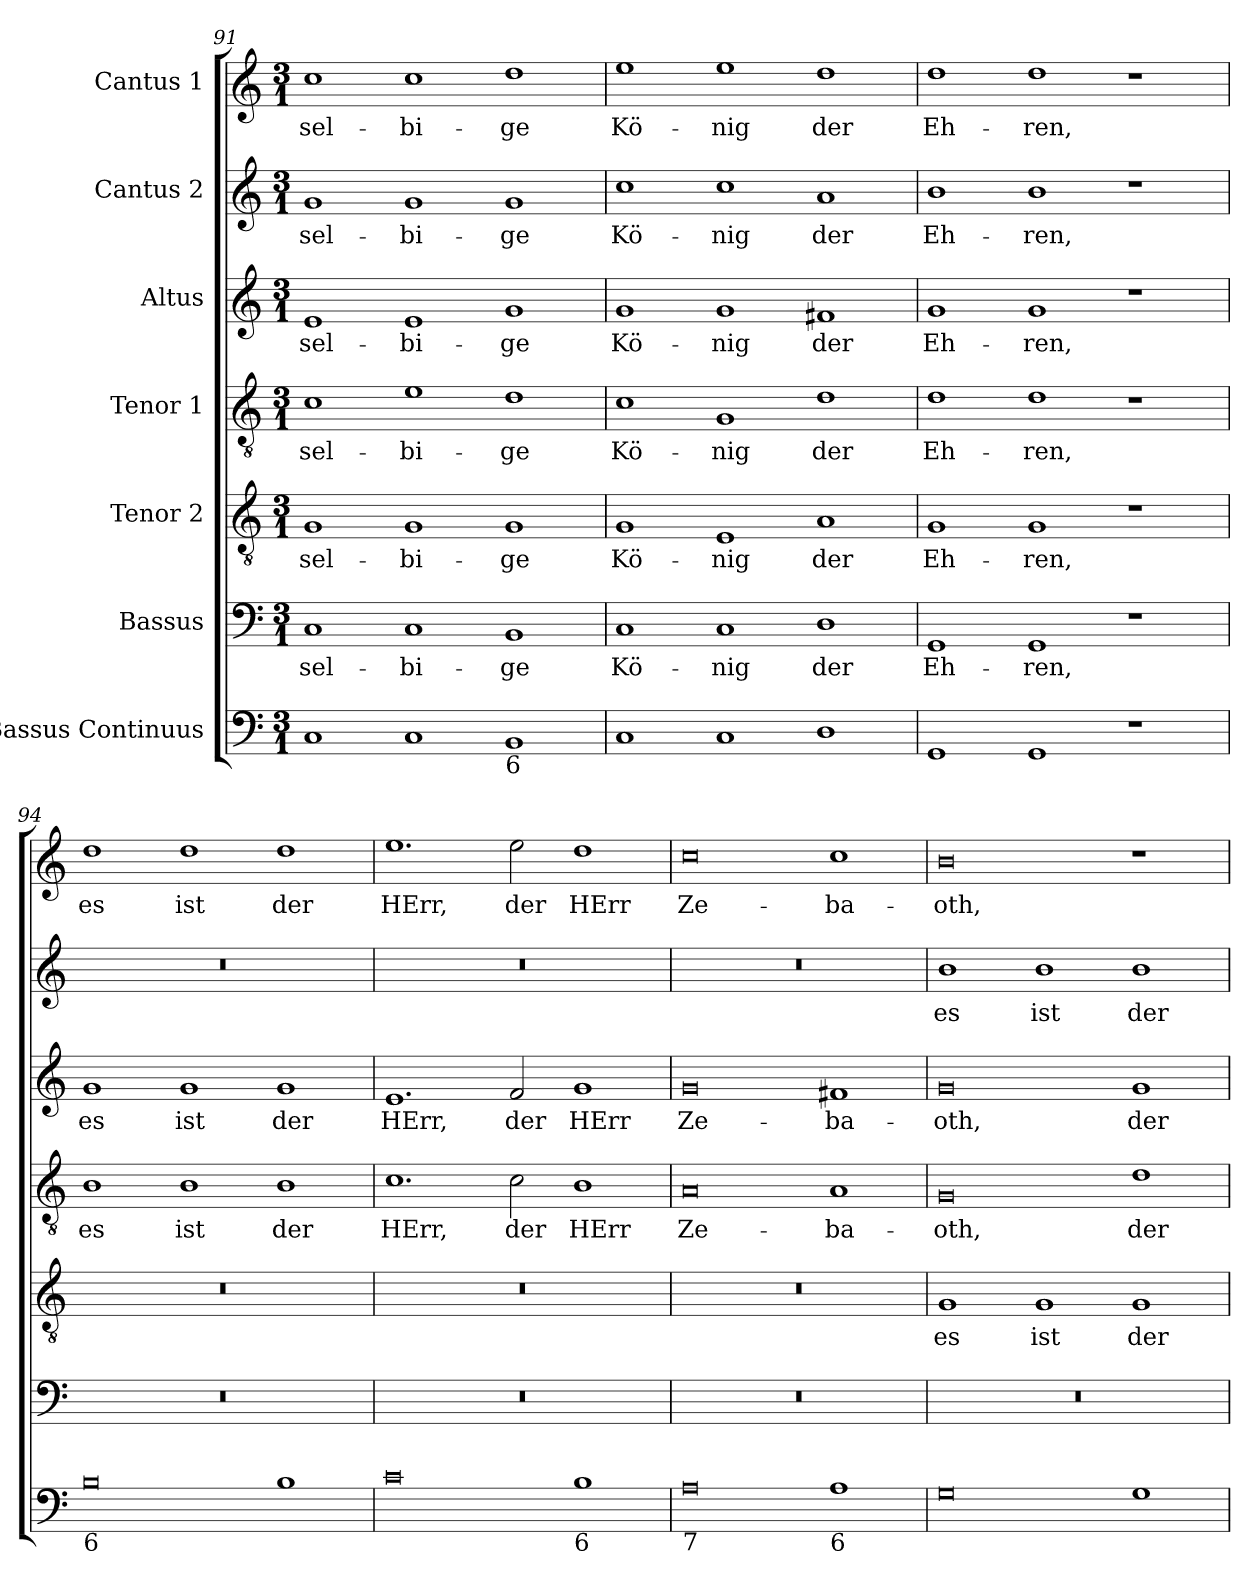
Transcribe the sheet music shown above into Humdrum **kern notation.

**kern	**kern	**text	**kern	**text	**kern	**text	**kern	**text	**kern	**text	**kern	**text
*part7	*part6	*part6	*part5	*part5	*part4	*part4	*part3	*part3	*part2	*part2	*part1	*part1
*staff7	*staff6	*staff6	*staff5	*staff5	*staff4	*staff4	*staff3	*staff3	*staff2	*staff2	*staff1	*staff1
*I"Bassus Continuus	*I"Bassus	*	*I"Tenor 2	*	*I"Tenor 1	*	*I"Altus	*	*I"Cantus 2	*	*I"Cantus 1	*
!!LO:LB:g=z
*clefF4	*clefF4	*	*clefGv2	*	*clefGv2	*	*clefG2	*	*clefG2	*	*clefG2	*
*k[]	*k[]	*	*k[]	*	*k[]	*	*k[]	*	*k[]	*	*k[]	*
*C:	*C:	*	*C:	*	*C:	*	*C:	*	*C:	*	*C:	*
*M3/1	*M3/1	*	*M3/1	*	*M3/1	*	*M3/1	*	*M3/1	*	*M3/1	*
=91	=91	=91	=91	=91	=91	=91	=91	=91	=91	=91	=91	=91
!	!	!LO:LY:b	!	!LO:LY:b	!	!LO:LY:b	!	!LO:LY:b	!	!LO:LY:b	!	!LO:LY:b
1C	1C	-sel-	1G	-sel-	1c	-sel-	1e	-sel-	1g	-sel-	1cc	-sel-
!	!	!LO:LY:b	!	!LO:LY:b	!	!LO:LY:b	!	!LO:LY:b	!	!LO:LY:b	!	!LO:LY:b
1C	1C	-bi-	1G	-bi-	1e	-bi-	1e	-bi-	1g	-bi-	1cc	-bi-
!LO:TX:b:t=6	!	!	!	!	!	!	!	!	!	!	!	!
!	!	!LO:LY:b	!	!LO:LY:b	!	!LO:LY:b	!	!LO:LY:b	!	!LO:LY:b	!	!LO:LY:b
1BB	1BB	-ge	1G	-ge	1d	-ge	1g	-ge	1g	-ge	1dd	-ge
=92	=92	=92	=92	=92	=92	=92	=92	=92	=92	=92	=92	=92
!	!	!LO:LY:b	!	!LO:LY:b	!	!LO:LY:b	!	!LO:LY:b	!	!LO:LY:b	!	!LO:LY:b
1C	1C	Kö-	1G	Kö-	1c	Kö-	1g	Kö-	1cc	Kö-	1ee	Kö-
!	!	!LO:LY:b	!	!LO:LY:b	!	!LO:LY:b	!	!LO:LY:b	!	!LO:LY:b	!	!LO:LY:b
1C	1C	-nig	1E	-nig	1G	-nig	1g	-nig	1cc	-nig	1ee	-nig
!	!	!LO:LY:b	!	!LO:LY:b	!	!LO:LY:b	!	!LO:LY:b	!	!LO:LY:b	!	!LO:LY:b
1D	1D	der	1A	der	1d	der	1f#X	der	1a	der	1dd	der
=93	=93	=93	=93	=93	=93	=93	=93	=93	=93	=93	=93	=93
!	!	!LO:LY:b	!	!LO:LY:b	!	!LO:LY:b	!	!LO:LY:b	!	!LO:LY:b	!	!LO:LY:b
1GG	1GG	Eh-	1G	Eh-	1d	Eh-	1g	Eh-	1b	Eh-	1dd	Eh-
!	!	!LO:LY:b	!	!LO:LY:b	!	!LO:LY:b	!	!LO:LY:b	!	!LO:LY:b	!	!LO:LY:b
1GG	1GG	-ren,	1G	-ren,	1d	-ren,	1g	-ren,	1b	-ren,	1dd	-ren,
1r	1r	.	1r	.	1r	.	1r	.	1r	.	1r	.
=94	=94	=94	=94	=94	=94	=94	=94	=94	=94	=94	=94	=94
!LO:TX:b:t=6	!	!	!	!	!	!	!	!	!	!	!	!
!	!	!	!	!	!	!LO:LY:b	!	!LO:LY:b	!	!	!	!LO:LY:b
0B	0.r	.	0.r	.	1B	es	1g	es	0.r	.	1dd	es
!	!	!	!	!	!	!LO:LY:b	!	!LO:LY:b	!	!	!	!LO:LY:b
.	.	.	.	.	1B	ist	1g	ist	.	.	1dd	ist
!	!	!	!	!	!	!LO:LY:b	!	!LO:LY:b	!	!	!	!LO:LY:b
1B	.	.	.	.	1B	der	1g	der	.	.	1dd	der
=95	=95	=95	=95	=95	=95	=95	=95	=95	=95	=95	=95	=95
!	!	!	!	!	!	!LO:LY:b	!	!LO:LY:b	!	!	!	!LO:LY:b
0c	0.r	.	0.r	.	1.c	HErr,	1.e	HErr,	0.r	.	1.ee	HErr,
!	!	!	!	!	!	!LO:LY:b	!	!LO:LY:b	!	!	!	!LO:LY:b
.	.	.	.	.	2c	der	2f	der	.	.	2ee	der
!LO:TX:b:t=6	!	!	!	!	!	!	!	!	!	!	!	!
!	!	!	!	!	!	!LO:LY:b	!	!LO:LY:b	!	!	!	!LO:LY:b
1B	.	.	.	.	1B	HErr	1g	HErr	.	.	1dd	HErr
=96	=96	=96	=96	=96	=96	=96	=96	=96	=96	=96	=96	=96
!LO:TX:b:t=7	!	!	!	!	!	!	!	!	!	!	!	!
!	!	!	!	!	!	!LO:LY:b	!	!LO:LY:b	!	!	!	!LO:LY:b
0A	0.r	.	0.r	.	0A	Ze-	0g	Ze-	0.r	.	0cc	Ze-
!LO:TX:b:t=6	!	!	!	!	!	!	!	!	!	!	!	!
!	!	!	!	!	!	!LO:LY:b	!	!LO:LY:b	!	!	!	!LO:LY:b
1A	.	.	.	.	1A	-ba-	1f#X	-ba-	.	.	1cc	-ba-
=97	=97	=97	=97	=97	=97	=97	=97	=97	=97	=97	=97	=97
!	!	!	!	!LO:LY:b	!	!LO:LY:b	!	!LO:LY:b	!	!LO:LY:b	!	!LO:LY:b
0G	0.r	.	1G	es	0G	-oth,	0g	-oth,	1b	es	0b	-oth,
!	!	!	!	!LO:LY:b	!	!	!	!	!	!LO:LY:b	!	!
.	.	.	1G	ist	.	.	.	.	1b	ist	.	.
!	!	!	!	!LO:LY:b	!	!LO:LY:b	!	!LO:LY:b	!	!LO:LY:b	!	!
1G	.	.	1G	der	1d	der	1g	der	1b	der	1r	.
=	=	=	=	=	=	=	=	=	=	=	=	=
*-	*-	*-	*-	*-	*-	*-	*-	*-	*-	*-	*-	*-
